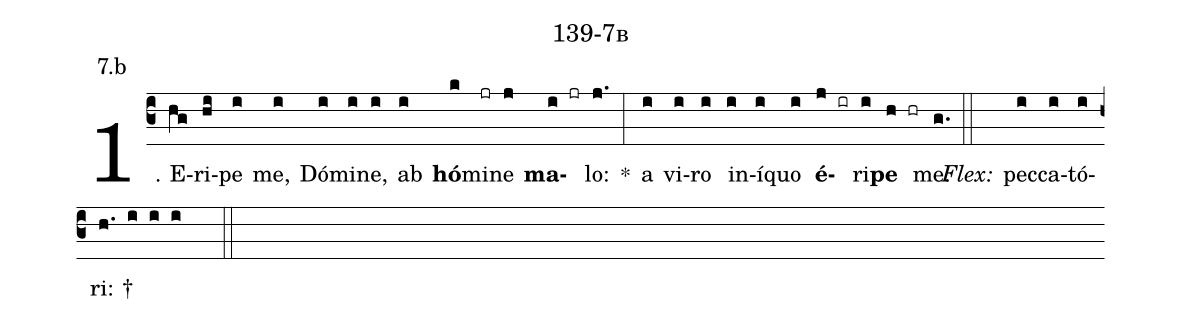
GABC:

name: 139-7b;
annotation: 7.b;
%%
(c3)1. E(hg)ri(hi)pe(i) me,(i) Dó(i)mi(i)ne,(i) ab(i) <b>hó</b>(k)mi(jr)ne(j) <b>ma</b>(i jr)lo:(j.) *(:) a(i) vi(i)ro(i) in(i)í(i)quo(i) <b>é</b>(j ir)ri(i)<b>pe</b>(h hr) me.(g.) (::)
<i>Flex:</i>()  pec(i)ca(i)tó(i)ri: †(h. i i i  ::)
